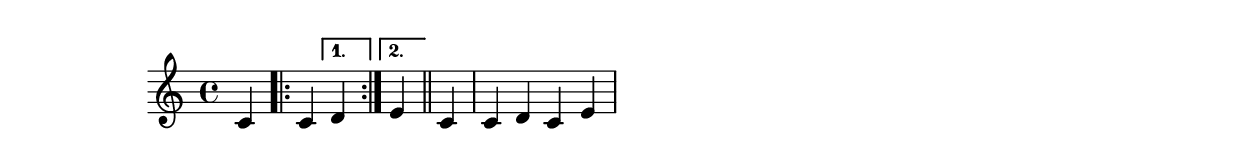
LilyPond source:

\version "2.3.17"

\header { texidoc = "Volta repeats may be unfolded through the music
    function @code{\unfoldrepeats}."

}

nots = \relative c'   {
    c4 \repeat volta 2 c4 \alternative { d e  }
}
\paper {raggedright = ##t} 

\context Voice {
    \nots
    \bar "||"
    \unfoldrepeats \nots
}

